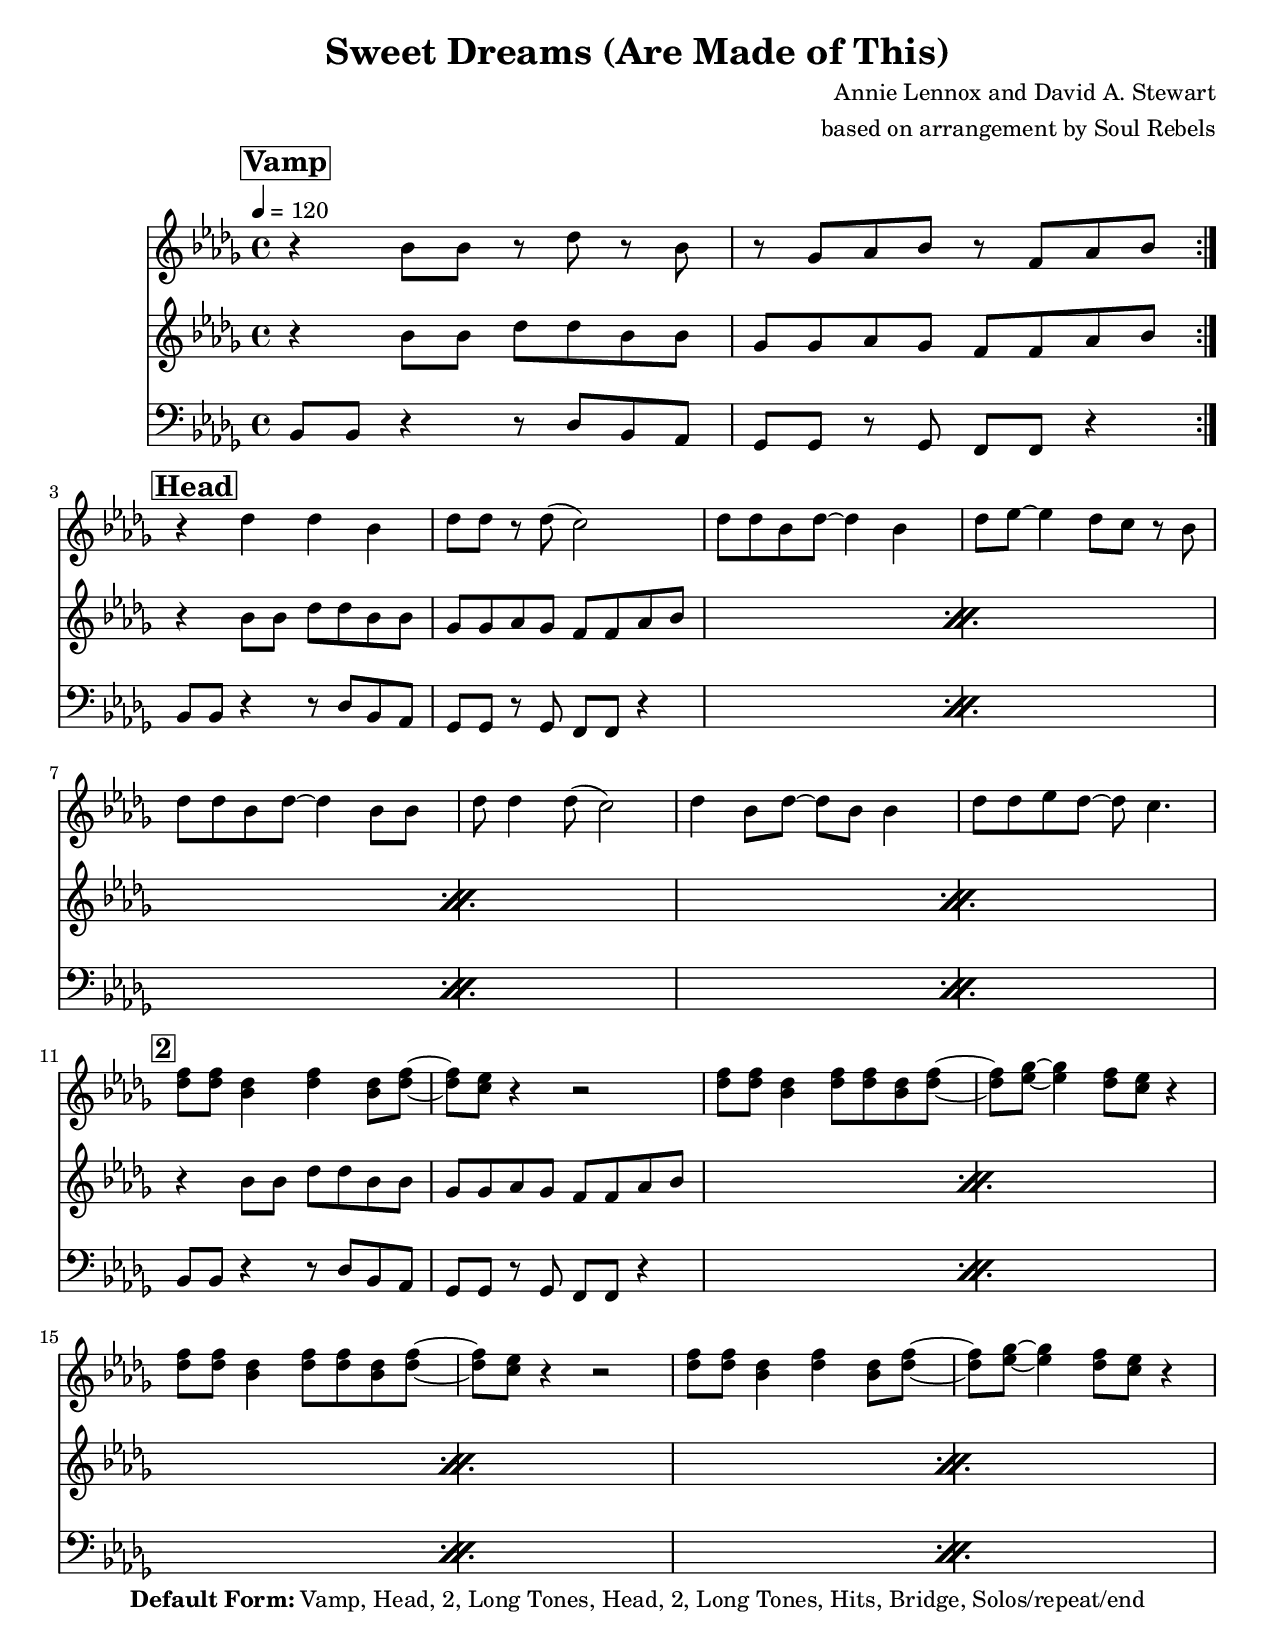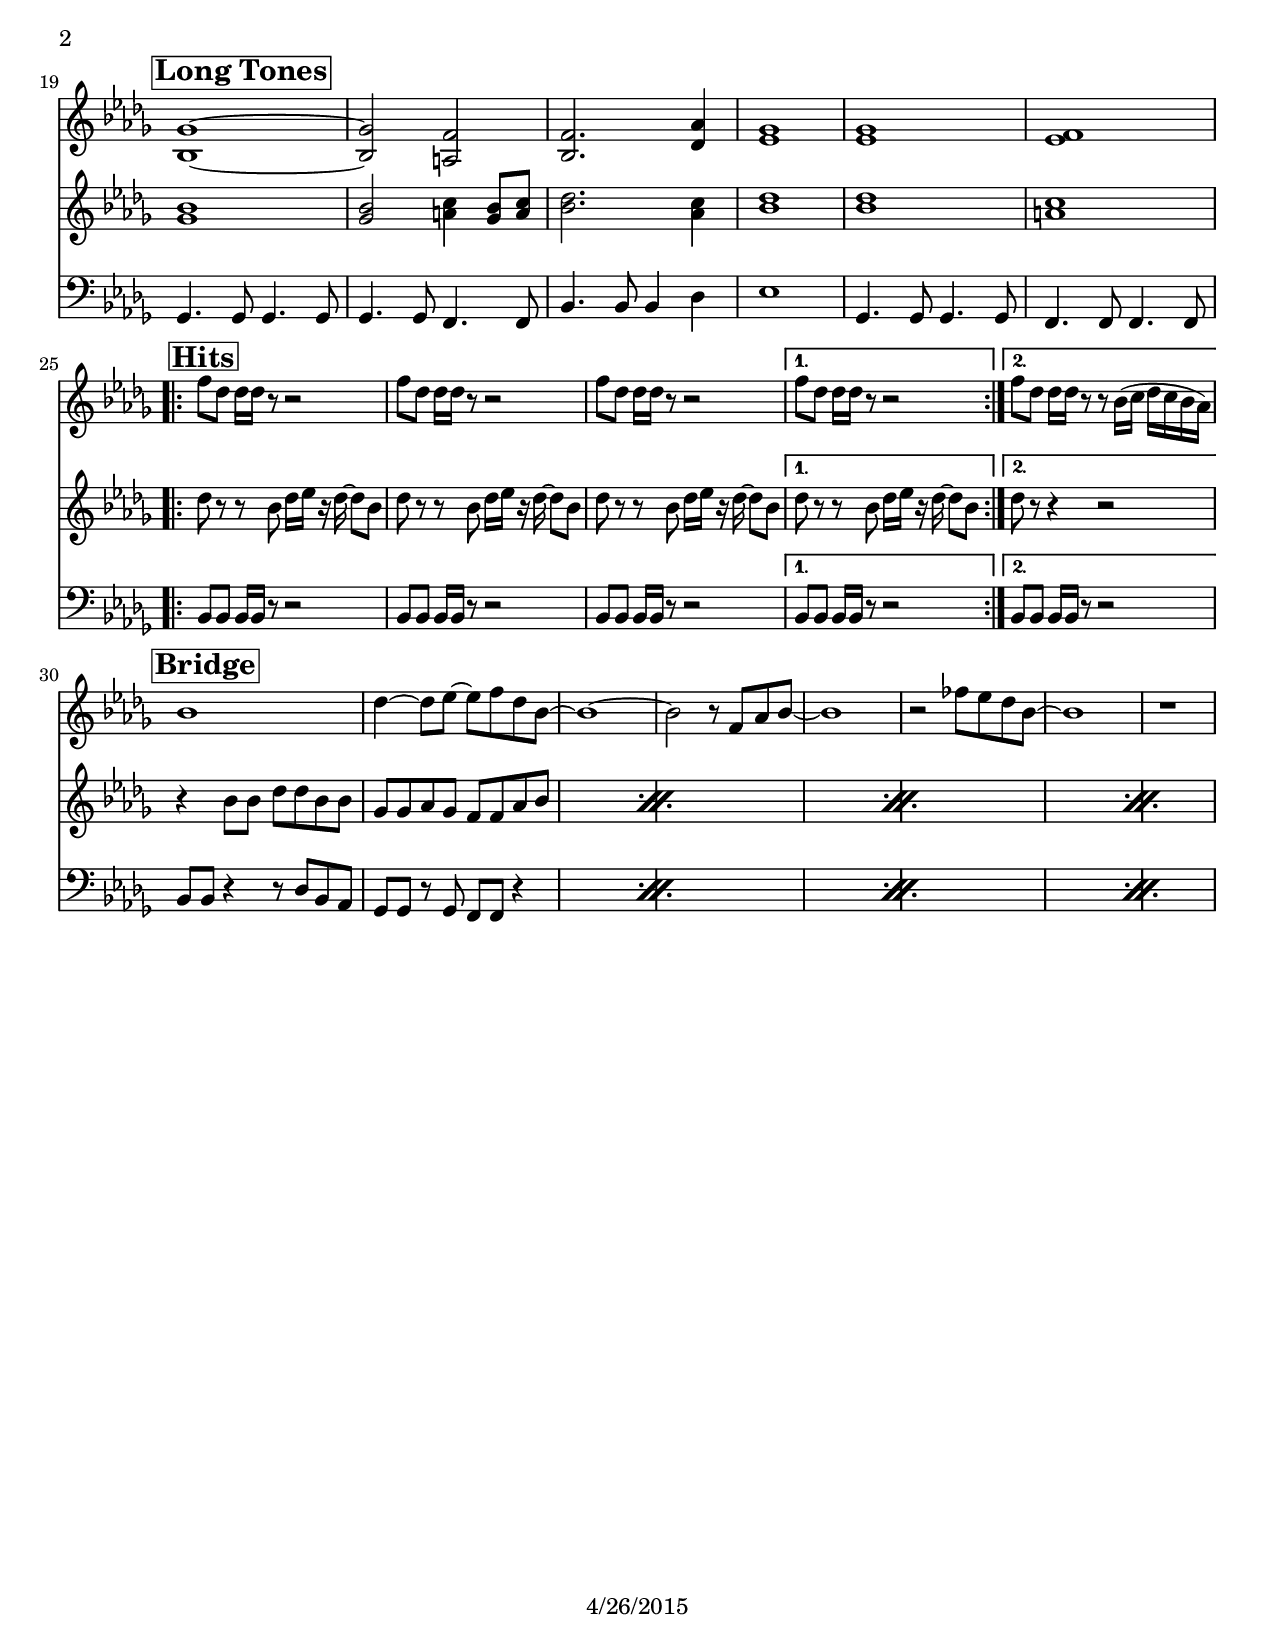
\version "2.12.3"

\header { 
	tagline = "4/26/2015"
  title = "Sweet Dreams (Are Made of This)"
  composer = "Annie Lennox and David A. Stewart"
  arranger =  "based on arrangement by Soul Rebels"

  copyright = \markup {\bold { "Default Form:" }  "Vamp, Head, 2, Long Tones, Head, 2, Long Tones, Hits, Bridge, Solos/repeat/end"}

}
%description:1983 pop hit and ablum by <a href="http://en.wikipedia.org/wiki/Eurythmics">The Euythmics</a>. We play a version by the <a href="http://thesoulrebels.com/">Soul Rebels Brass Band</a> from their 2012 debut record, <a href="http://soulrebelsbrassband.portmerch.com/stores/product.php?productid=18212&cat=0&page=1&featured">Unlock Your Mind</a>.

%place a mark at bottom right
markdownright = { \once \override Score.RehearsalMark #'break-visibility = #begin-of-line-invisible \once \override Score.RehearsalMark #'self-alignment-X = #RIGHT \once \override Score.RehearsalMark #'direction = #DOWN }


% music pieces
%part: melody
melody = {
  \relative c' {
    \time 4/4 \key bes \minor

    \set Score.markFormatter = #format-mark-box-letters
    \break \mark \markup \bold \box "Vamp"
    \repeat volta 2 {
      r4 bes'8 bes r des r bes | r ges aes bes r f aes bes
    }
    {
      \break \mark \markup \bold \box "Head"
      | r4 des4 des bes | des8 des r des ( c2) |
      | des8 des bes des~ des4 bes | des8 ees~ ees4 des8 c r bes |
      | des8 des bes des~ des4 bes8 bes | des8 des4 des8 ( c2) |
      | des4 bes8 des~ des bes bes4 | des8 des ees des~ des c4. |
    }
    {
      \break \mark \markup \bold \box "2"
      | <des f>8 <des f> <bes des>4 <des f> <bes des>8 <des f>~ |
      | <des f> <c ees> r4 r2 |
      | <des f>8 <des f> <bes des>4 <des f>8 <des f> <bes des> <des f>~ |
      | <des f> <es ges>~ <es ges>4 <des f>8 <c ees> r4 |
      | <des f>8 <des f> <bes des>4 <des f>8 <des f> <bes des> <des f>~ |
      | <des f> <c ees> r4 r2 |
      | <des f>8 <des f> <bes des>4 <des f>4 <bes des>8 <des f>~ |
      | <des f> <es ges>~ <es ges>4 <des f>8 <c ees> r4 |
    }

    {
      \break \mark \markup \bold \box "Long Tones"

      | <bes, ges'>1~
      | <bes ges'>2 <a f'> | <bes f'>2. <des aes'>4 | <es ges>1 |
      | <es ges>1 | <es f> |
    }


      \break \mark \markup \bold \box "Hits"
    \repeat volta 2 {
      | f'8
      des des16 des r8 r2 | f8 des des16 des r8 r2 |
      | f8 des des16 des r8 r2 |
    }
    \alternative {
      % \repeat volta 2 
      {
        | f8 des des16 des r8 r2 |
      }

      {
        | f8 des des16 des r8 r bes16 ( c des c bes aes) |
      }

    }


      \break \mark \markup \bold \box "Bridge"
    {
      | bes1 
      | des4~ des8 ees~ ees f des bes~ | bes1~  |
      | bes2 r8 f aes bes~ | bes1 | r2 fes'8 ees des bes~ | bes1 | r1 |
    }


  }
}

%part: tenor
tenor = {
  \relative c' {
    \time 4/4 \key bes \minor
    \break \mark \markup \bold \box "Vamp"
    \repeat volta 2 {
      r4 bes'8 bes des des bes bes | ges ges aes ges f f aes bes |
    }

    {
      \break \mark \markup \bold \box "Head"
      \repeat percent 4 { r4 bes8 bes des des bes bes | ges ges aes ges f f aes bes | }

    }

    {
      \break \mark \markup \bold \box "2"
      \repeat percent 4 {      r4 bes8 bes des des bes bes | ges ges aes ges f f aes bes |
 }
    }

    {
      \break \mark \markup \bold \box "Long Tones"
      | <ges bes>1 | <ges bes>2 <a c>4 <ges bes>8 <a c> 
      | <bes des>2. <aes c>4 | <bes des>1 |
      | <bes des>1 | <a c> |
    }

      \break \mark \markup \bold \box "Hits"
    \repeat volta 2 {
      | des8  r r bes des16 ees r des~ des8 bes |
      | des8 r r bes des16 ees r des~ des8 bes |
      | des8 r r bes des16 ees r des~ des8 bes |
    }
    \alternative {
      { | des8 r r bes des16 ees r des~ des8 bes }
      { | des8 r8 r4 r2 }
    }
    {
      \break \mark \markup \bold \box "Bridge"
      \repeat percent 4 {      r4 bes8 bes des des bes bes | ges ges aes ges f f aes bes | }

    }

  }
}

%part: bass
bass = {
  \relative c {
    \time 4/4 \key bes \minor
    \break \mark \markup \bold \box "Vamp"
    \repeat volta 2 {
      bes8 bes r4 r8 des bes aes | ges ges r ges f f r4 |
    }

    {
      \break \mark \markup \bold \box "Head"

      \repeat percent 4 {bes8 bes r4 r8 des bes aes | ges ges r ges f f r4 | }

    }

    {
      \break \mark \markup \bold \box "2"
      \repeat percent 4 {bes8 bes r4 r8 des bes aes | ges ges r ges f f r4 | }
    }

    {
      \break \mark \markup \bold \box "Long Tones"
      | ges4. ges8 ges4. ges8 | ges4. ges8 f4. f8 |
      | bes4. bes8 bes4 des | ees1 |
      | ges,4. ges8 ges4. ges8 | f4. f8 f4. f8 |
    }

      \break \mark \markup \bold \box "Hits"
    \repeat volta 2 {
      | bes8   bes bes16 bes r8 r2 |
      | bes8 bes bes16 bes r8 r2 |
      | bes8 bes bes16 bes r8 r2 |
    }
    \alternative {
      { | bes8 bes bes16 bes r8 r2 | }
      { | bes8 bes bes16 bes r8 r2  }
    }
    {
      \break \mark \markup \bold \box "Bridge"
      \repeat percent 4 {bes8 bes r4 r8 des bes aes | ges ges r ges f f r4 | }

    }

  }
}

%part: words
words = \markup { }

%part: changes
changes = \chordmode {
}




%%Generated layout
%------------------Code to 'naturalize' music - get rid of double-sharps, E#, etc.-----------------
#(define (naturalize-pitch p)
  (let ((o (ly:pitch-octave p))
        (a (* 4 (ly:pitch-alteration p)))
        ;; alteration, a, in quarter tone steps,
        ;; for historical reasons
        (n (ly:pitch-notename p)))
    (cond
     ((and (> a 1) (or (eq? n 6) (eq? n 2)))
      (set! a (- a 2))
      (set! n (+ n 1)))
     ((and (< a -1) (or (eq? n 0) (eq? n 3)))
      (set! a (+ a 2))
      (set! n (- n 1))))
    (cond
     ((> a 2) (set! a (- a 4)) (set! n (+ n 1)))
     ((< a -2) (set! a (+ a 4)) (set! n (- n 1))))
    (if (< n 0) (begin (set! o (- o 1)) (set! n (+ n 7))))
    (if (> n 6) (begin (set! o (+ o 1)) (set! n (- n 7))))
    (ly:make-pitch o n (/ a 4))))

#(define (naturalize music)
  (let ((es (ly:music-property music 'elements))
        (e (ly:music-property music 'element))
        (p (ly:music-property music 'pitch)))
    (if (pair? es)
       (ly:music-set-property!
         music 'elements
         (map (lambda (x) (naturalize x)) es)))
    (if (ly:music? e)
       (ly:music-set-property!
         music 'element
         (naturalize e)))
    (if (ly:pitch? p)
       (begin
         (set! p (naturalize-pitch p))
         (ly:music-set-property! music 'pitch p)))
    music))

naturalizeMusic =
#(define-music-function (parser location m)
  (ly:music?)
  (naturalize m))
%-----------------End Naturalization code---------------

#(set-default-paper-size "letter")
\book {
	\score { <<
			\set Score.markFormatter = #format-mark-box-numbers
			
		\new Staff \with { \consists "Volta_engraver" } {  \set Staff.midiInstrument = #"trumpet" \clef treble
			\tempo  4 = 120
			\override Score.RehearsalMark #'self-alignment-X = #LEFT
			\melody
		}
		\new Staff \with { \consists "Volta_engraver" } {  \set Staff.midiInstrument = #"trombone" \clef treble
			\override Score.RehearsalMark #'self-alignment-X = #LEFT
			\tenor
		}
		\new Staff \with { \consists "Volta_engraver" } {  \set Staff.midiInstrument = #"tuba" \clef bass
			\override Score.RehearsalMark #'self-alignment-X = #LEFT
			\bass
		}
	>> \layout { \context { \Score \remove "Volta_engraver" } } }  
}